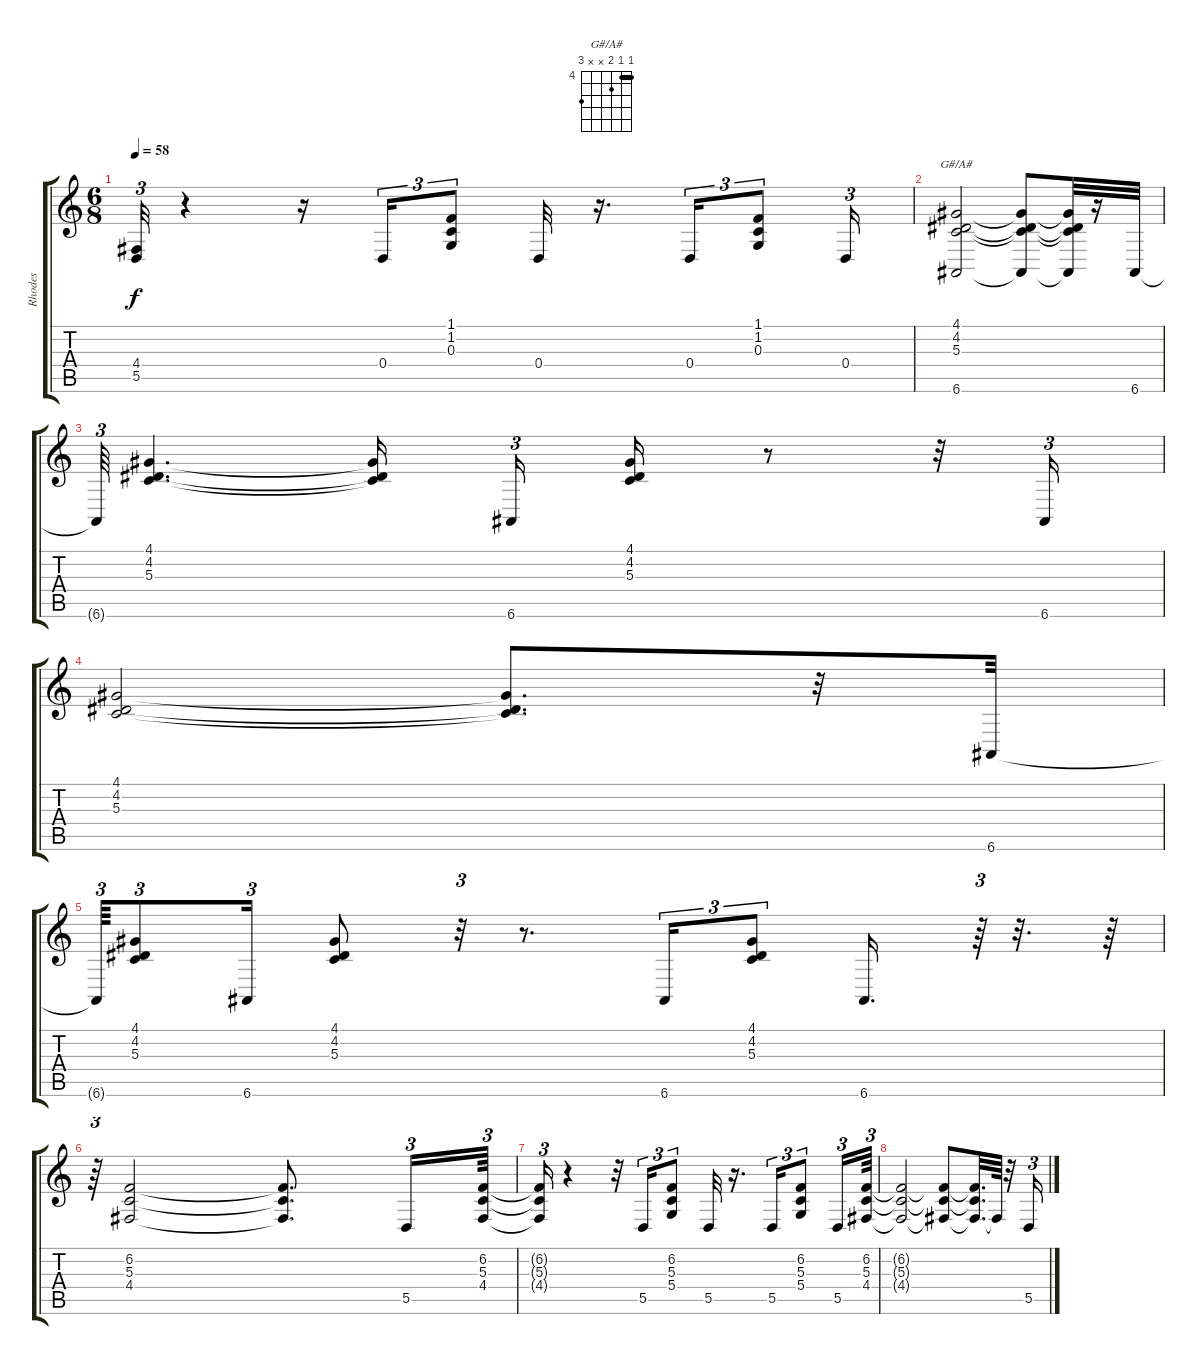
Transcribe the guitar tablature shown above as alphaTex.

\track ("Rhodes" "Rhodes") {instrument electricpiano1}
\staff {score tabs}
\tuning (E4 B3 G3 D3 A2 E2) {hide}
\chord ("G#/A#" 4 4 5 x x 6) {firstfret 4 barre 4}
\ts (6 8)
\tempo 58
\clef g2
\ks c
(4.4{t} 5.5{t}).32{tu (3 2) dy f} r.4 r.16 0.4.16{tu (3 2)} (1.1 1.2 0.3).8{tu (3 2)} 0.4.32 r.16{d} 0.4.16{tu (3 2)} (1.1 1.2 0.3).8{tu (3 2)} 0.4.16{tu (3 2)} |
(4.1 4.2 5.3 6.6).2{ch "G#/A#"} (4.1{t} 4.2{t} 5.3{t} 6.6{t}).8 (4.1{t} 4.2{t} 5.3{t} 6.6{t}).32 r.16 6.6.32 |
6.6{t}.64{tu (3 2)} (4.1 4.2 5.3).4{d} (4.1{t} 4.2{t} 5.3{t}).16{beam splitsecondary} 6.6.16{tu (3 2)} (4.1 4.2 5.3).16 r.8 r.32 6.6.16{tu (3 2)} |
(4.1 4.2 5.3).2 (4.1{t} 4.2{t} 5.3{t}).8{d} r.32 6.6.32 |
6.6{t}.64{tu (3 2)} (4.1 4.2 5.3).8{tu (3 2)} 6.6.16{tu (3 2)} (4.1 4.2 5.3).8 r.32{tu (3 2)} r.8{d} 6.6.16{tu (3 2)} (4.1 4.2 5.3).8{tu (3 2)} 6.6.16{d} r.64{tu (3 2)} r.32{d} r.64 |
r.64{tu (3 2)} (6.2 5.3 4.4).2 (6.2{t} 5.3{t} 4.4{t}).8{d} 5.5.16{tu (3 2)} (6.2 5.3 4.4).64{tu (3 2)} |
(6.2{t} 5.3{t} 4.4{t}).16{tu (3 2)} r.4 r.32 5.5.16{tu (3 2)} (6.2 5.3 5.4).8{tu (3 2)} 5.5.32 r.16{d} 5.5.16{tu (3 2)} (6.2 5.3 5.4).8{tu (3 2)} 5.5.16{tu (3 2)} (6.2 5.3 4.4).64{tu (3 2)} |
(6.2{t} 5.3{t} 4.4{t}).2 (6.2{t} 5.3{t} 4.4{t}).8 (6.2{t} 5.3{t} 4.4{t}).32{d} 4.4{t}.64 r.32 5.5.16{tu (3 2)}
